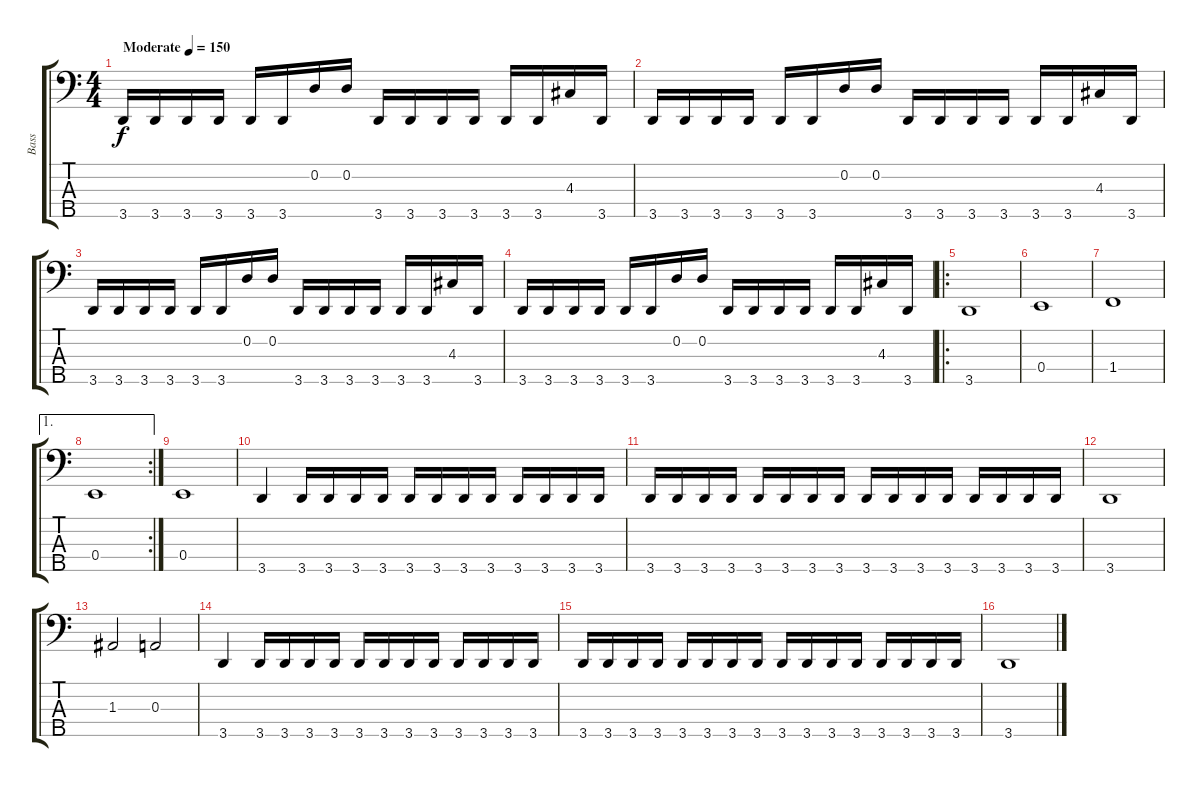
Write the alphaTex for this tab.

\track ("Bass" "Bass") {instrument electricbassfinger}
\staff {score tabs}
\tuning (G2 D2 A1 E1 B0) {hide}
\ts (4 4)
\tempo (150 "Moderate")
\clef f4
\ks c
3.5.16{dy f instrument electricbassfinger} 3.5.16 3.5.16 3.5.16 3.5.16 3.5.16 0.2.16 0.2.16 3.5.16 3.5.16 3.5.16 3.5.16 3.5.16 3.5.16 4.3.16 3.5.16 |
3.5.16 3.5.16 3.5.16 3.5.16 3.5.16 3.5.16 0.2.16 0.2.16 3.5.16 3.5.16 3.5.16 3.5.16 3.5.16 3.5.16 4.3.16 3.5.16 |
3.5.16 3.5.16 3.5.16 3.5.16 3.5.16 3.5.16 0.2.16 0.2.16 3.5.16 3.5.16 3.5.16 3.5.16 3.5.16 3.5.16 4.3.16 3.5.16 |
3.5.16 3.5.16 3.5.16 3.5.16 3.5.16 3.5.16 0.2.16 0.2.16 3.5.16 3.5.16 3.5.16 3.5.16 3.5.16 3.5.16 4.3.16 3.5.16 |
\ro
3.5.1 |
0.4.1 |
1.4.1 |
\ae 1
\rc 2
0.4.1 |
0.4.1 |
3.5.4 3.5.16 3.5.16 3.5.16 3.5.16 3.5.16 3.5.16 3.5.16 3.5.16 3.5.16 3.5.16 3.5.16 3.5.16 |
3.5.16 3.5.16 3.5.16 3.5.16 3.5.16 3.5.16 3.5.16 3.5.16 3.5.16 3.5.16 3.5.16 3.5.16 3.5.16 3.5.16 3.5.16 3.5.16 |
3.5.1 |
1.3.2 0.3.2 |
3.5.4 3.5.16 3.5.16 3.5.16 3.5.16 3.5.16 3.5.16 3.5.16 3.5.16 3.5.16 3.5.16 3.5.16 3.5.16 |
3.5.16 3.5.16 3.5.16 3.5.16 3.5.16 3.5.16 3.5.16 3.5.16 3.5.16 3.5.16 3.5.16 3.5.16 3.5.16 3.5.16 3.5.16 3.5.16 |
3.5.1
